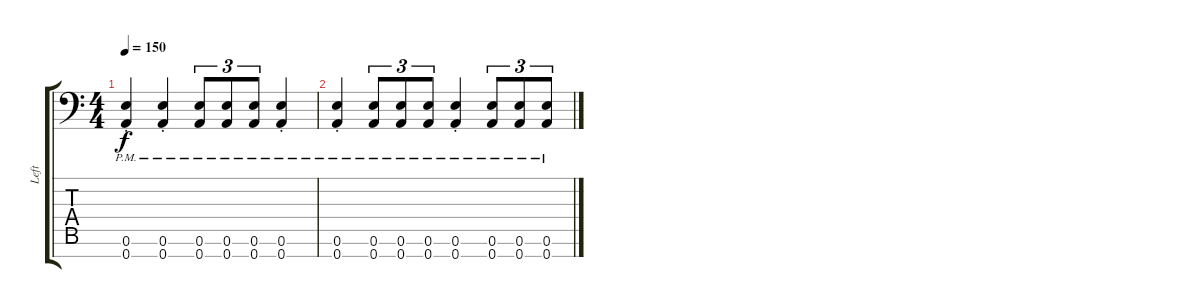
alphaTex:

\track ("Left" "Left") {instrument distortionguitar}
\staff {score tabs}
\tuning (E4 B3 G3 D3 A2 E2 A1) {hide}
\ts (4 4)
\tempo 150
\clef f4
\ks c
(0.6{pm st} 0.7{pm st}).4{dy f} (0.6{pm st} 0.7{pm st}).4 (0.6{pm} 0.7{pm}).8{tu (3 2)} (0.6{pm} 0.7{pm}).8{tu (3 2)} (0.6{pm} 0.7{pm}).8{tu (3 2)} (0.6{pm st} 0.7{pm st}).4 |
(0.6{pm st} 0.7{pm st}).4 (0.6{pm} 0.7{pm}).8{tu (3 2)} (0.6{pm} 0.7{pm}).8{tu (3 2)} (0.6{pm} 0.7{pm}).8{tu (3 2)} (0.6{pm st} 0.7{pm st}).4 (0.6{pm} 0.7{pm}).8{tu (3 2)} (0.6{pm} 0.7{pm}).8{tu (3 2)} (0.6{pm} 0.7{pm}).8{tu (3 2)}
